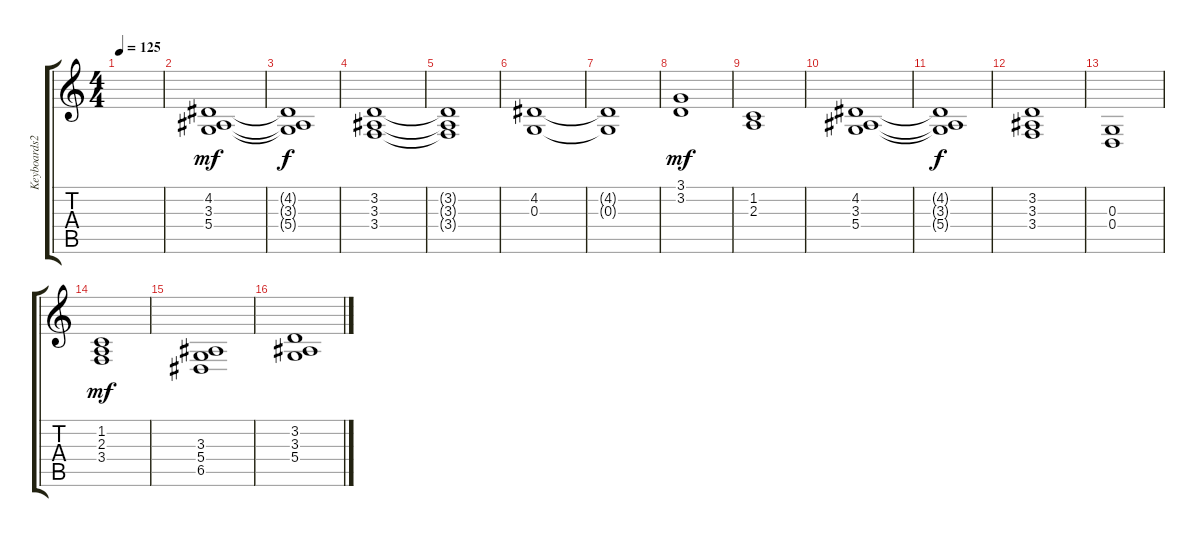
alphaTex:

\track ("Keyboards2" "Keyboards2") {instrument pad8sweep}
\staff {score tabs}
\tuning (E4 B3 G3 D3 A2 E2) {hide}
\ts (4 4)
\tempo 125
\clef g2
\ks c
|
(4.2 3.3 5.4).1{dy mf} |
(4.2{t} 3.3{t} 5.4{t}).1{dy f} |
(3.2 3.3 3.4).1 |
(3.2{t} 3.3{t} 3.4{t}).1 |
(4.2 0.3).1 |
(4.2{t} 0.3{t}).1 |
(3.1 3.2).1{dy mf} |
(1.2 2.3).1 |
(4.2 3.3 5.4).1 |
(4.2{t} 3.3{t} 5.4{t}).1{dy f} |
(3.2 3.3 3.4).1 |
(0.3 0.4).1 |
(1.2 2.3 3.4).1{dy mf} |
(3.3 5.4 6.5).1 |
(3.2 3.3 5.4).1
